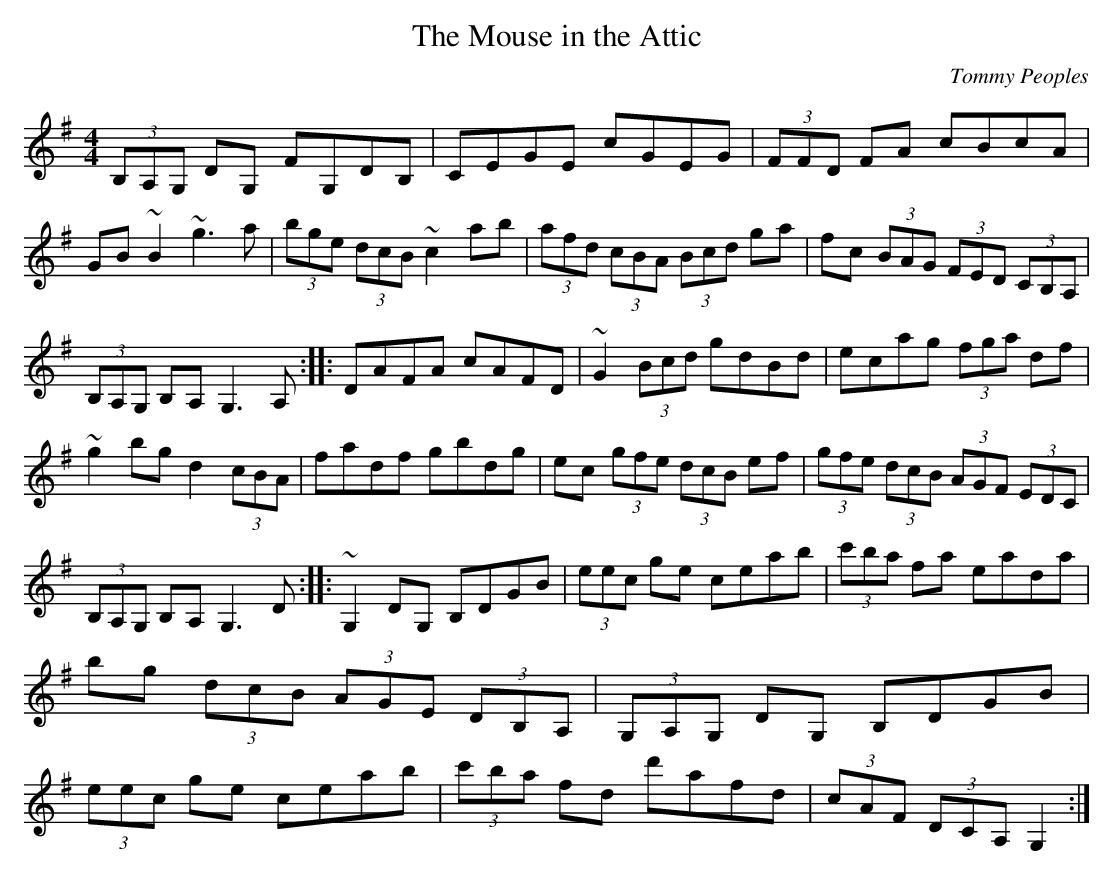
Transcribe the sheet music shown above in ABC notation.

X:1
T:The Mouse in the Attic
M:4/4
L:1/8
C:Tommy Peoples
K:G
(3B,A,G, DG, FG,DB,|CEGE cGEG|(3FFD FA cBcA|GB ~B2~g3 a|\
(3bge (3dcB ~c2ab|(3afd (3cBA (3Bcd ga|fc (3BAG (3FED (3CB,A,|\
(3B,A,G, B,A, G,3 A,::DAFA cAFD|~G2(3Bcd gdBd|ecag (3fga df|\
~g2bg d2(3cBA|fadf gbdg|ec (3gfe (3dcB ef|(3gfe (3dcB \
(3AGF (3EDC|(3B,A,G, B,A, G,3 D::~G,2DG, B,DGB|(3eec ge ceab|\
(3c'ba fa eada|bg (3dcB (3AGE (3DB,A,|(3G,A,G, DG, B,DGB|\
(3eec ge ceab|(3c'ba fd d'afd|(3cAF (3DCA, G,2:|
